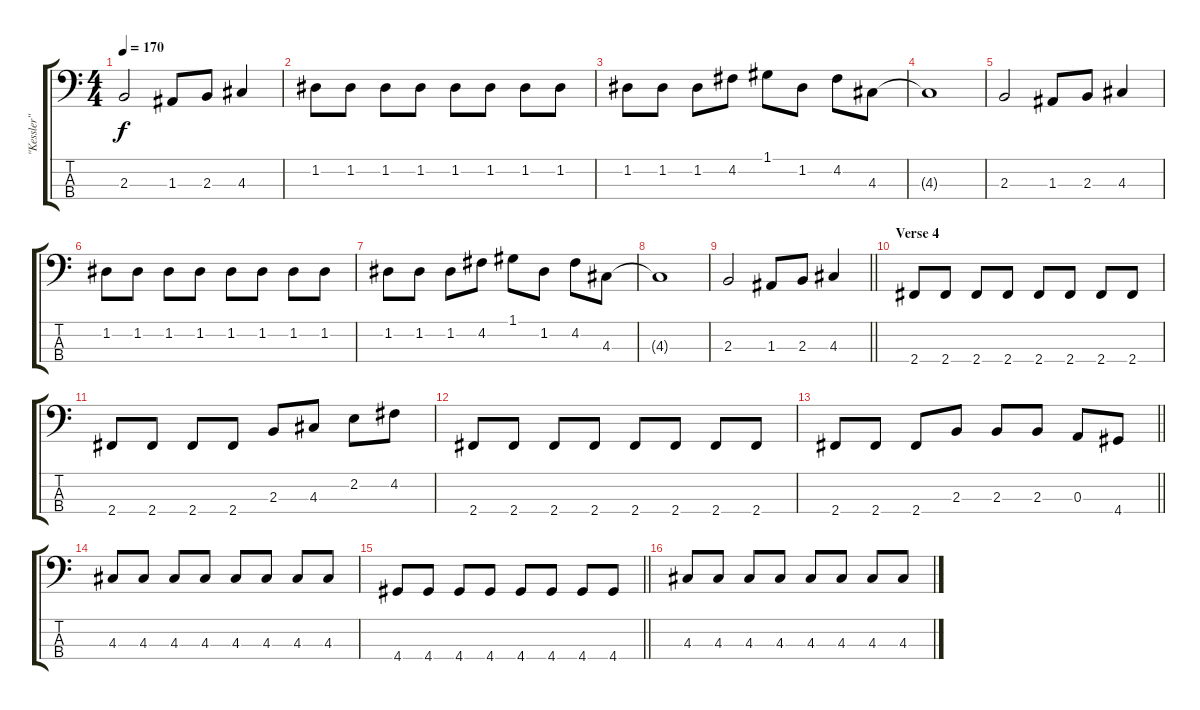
\track ("\"Kessler\" Raatikainen" "\"Kessler\" ") {instrument electricbassfinger}
\staff {score tabs}
\tuning (G2 D2 A1 E1) {hide}
\ts (4 4)
\tempo 170
\clef f4
\ks c
2.3.2{dy f} 1.3.8 2.3.8 4.3.4 |
1.2.8 1.2.8 1.2.8 1.2.8 1.2.8 1.2.8 1.2.8 1.2.8 |
1.2.8 1.2.8 1.2.8 4.2.8 1.1.8 1.2.8 4.2.8 4.3.8 |
4.3{t}.1 |
2.3.2 1.3.8 2.3.8 4.3.4 |
1.2.8 1.2.8 1.2.8 1.2.8 1.2.8 1.2.8 1.2.8 1.2.8 |
1.2.8 1.2.8 1.2.8 4.2.8 1.1.8 1.2.8 4.2.8 4.3.8 |
4.3{t}.1 |
\barLineRight lightlight
2.3.2 1.3.8 2.3.8 4.3.4 |
\section ("" "Verse 4")
2.4.8 2.4.8 2.4.8 2.4.8 2.4.8 2.4.8 2.4.8 2.4.8 |
2.4.8 2.4.8 2.4.8 2.4.8 2.3.8 4.3.8 2.2.8 4.2.8 |
2.4.8 2.4.8 2.4.8 2.4.8 2.4.8 2.4.8 2.4.8 2.4.8 |
\barLineRight lightlight
2.4.8 2.4.8 2.4.8 2.3.8 2.3.8 2.3.8 0.3.8 4.4.8 |
4.3.8 4.3.8 4.3.8 4.3.8 4.3.8 4.3.8 4.3.8 4.3.8 |
\barLineRight lightlight
4.4.8 4.4.8 4.4.8 4.4.8 4.4.8 4.4.8 4.4.8 4.4.8 |
4.3.8 4.3.8 4.3.8 4.3.8 4.3.8 4.3.8 4.3.8 4.3.8
